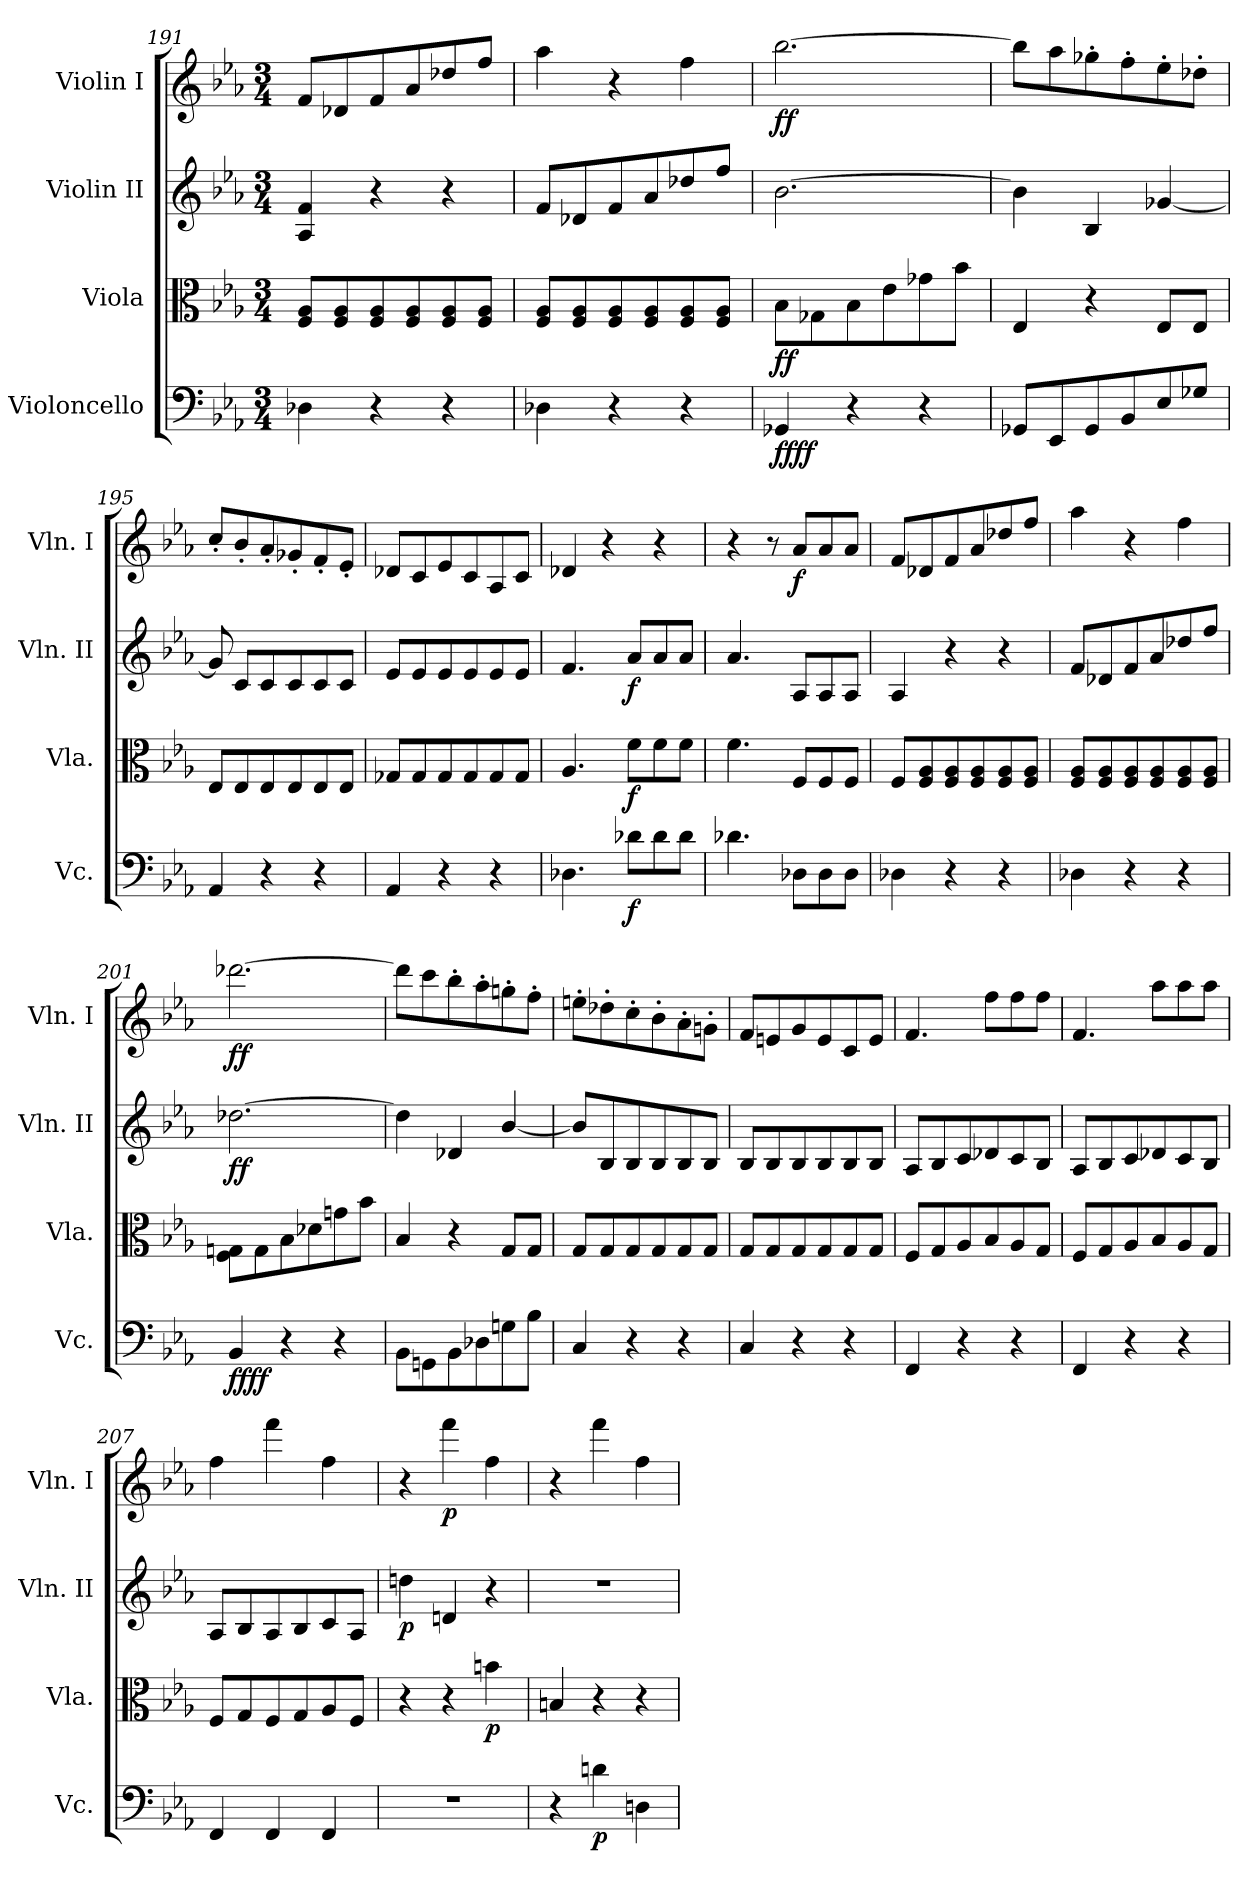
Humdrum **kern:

**kern	**dynam	**kern	**dynam	**kern	**dynam	**kern	**dynam
*part4	*part4	*part3	*part3	*part2	*part2	*part1	*part1
*staff4	*staff4	*staff3	*staff3	*staff2	*staff2	*staff1	*staff1
*I"Violoncello	*	*I"Viola	*	*I"Violin II	*	*I"Violin I	*
*I'Vc.	*	*I'Vla.	*	*I'Vln. II	*	*I'Vln. I	*
*clefF4	*	*clefC3	*	*clefG2	*	*clefG2	*
*k[b-e-a-]	*	*k[b-e-a-]	*	*k[b-e-a-]	*	*k[b-e-a-]	*
*c:	*	*c:	*	*c:	*	*c:	*
*M3/4	*	*M3/4	*	*M3/4	*	*M3/4	*
=191	=191	=191	=191	=191	=191	=191	=191
4D-X\	.	8F/ 8A-/L	.	4A-/ 4f/	.	8f/L	.
.	.	8F/ 8A-/	.	.	.	8d-X/	.
4r	.	8F/ 8A-/	.	4r	.	8f/	.
.	.	8F/ 8A-/	.	.	.	8a-/	.
4r	.	8F/ 8A-/	.	4r	.	8dd-X/	.
.	.	8F/ 8A-/J	.	.	.	8ff/J	.
=192	=192	=192	=192	=192	=192	=192	=192
4D-X\	.	8F/ 8A-/L	.	8f/L	.	4aa-\	.
.	.	8F/ 8A-/	.	8d-X/	.	.	.
4r	.	8F/ 8A-/	.	8f/	.	4r	.
.	.	8F/ 8A-/	.	8a-/	.	.	.
4r	.	8F/ 8A-/	.	8dd-X/	.	4ff\	.
.	.	8F/ 8A-/J	.	8ff/J	.	.	.
=193	=193	=193	=193	=193	=193	=193	=193
!	!LO:DY:b	!	!	!	!	!	!
!	!LO:DY:n=1:b	!	!LO:DY:b	!	!	!	!LO:DY:b
4GG-X/	ff ff	8B-\L	ff	[2.b-\	.	[2.bb-\	ff
.	.	8G-X\	.	.	.	.	.
4r	.	8B-\	.	.	.	.	.
.	.	8e-\	.	.	.	.	.
4r	.	8g-X\	.	.	.	.	.
.	.	8b-\J	.	.	.	.	.
!!LO:LB:g=z
=194	=194	=194	=194	=194	=194	=194	=194
8GG-X/L	.	4E-/	.	4b-\]	.	8bb-\L]	.
8EE-/	.	.	.	.	.	8aa-\	.
8GG-/	.	4r	.	4B-/	.	8gg-X'\	.
8BB-/	.	.	.	.	.	8ff'\	.
8E-/	.	8E-/L	.	[4g-X/	.	8ee-'\	.
8G-X/J	.	8E-/J	.	.	.	8dd-X'\J	.
=195	=195	=195	=195	=195	=195	=195	=195
4AA-/	.	8E-/L	.	8g-/]	.	8cc'/L	.
.	.	8E-/	.	8c/L	.	8b-'/	.
4r	.	8E-/	.	8c/	.	8a-'/	.
.	.	8E-/	.	8c/	.	8g-X'/	.
4r	.	8E-/	.	8c/	.	8f'/	.
.	.	8E-/J	.	8c/J	.	8e-'/J	.
=196	=196	=196	=196	=196	=196	=196	=196
4AA-/	.	8G-X/L	.	8e-/L	.	8d-X/L	.
.	.	8G-/	.	8e-/	.	8c/	.
4r	.	8G-/	.	8e-/	.	8e-/	.
.	.	8G-/	.	8e-/	.	8c/	.
4r	.	8G-/	.	8e-/	.	8A-/	.
.	.	8G-/J	.	8e-/J	.	8c/J	.
=197	=197	=197	=197	=197	=197	=197	=197
4.D-X\	.	4.A-/	.	4.f/	.	4d-X/	.
.	.	.	.	.	.	4r	.
!	!LO:DY:b	!	!LO:DY:b	!	!LO:DY:b	!	!
8d-X\L	f	8f\L	f	8a-/L	f	.	.
8d-\	.	8f\	.	8a-/	.	4r	.
8d-\J	.	8f\J	.	8a-/J	.	.	.
=198	=198	=198	=198	=198	=198	=198	=198
4.d-X\	.	4.f\	.	4.a-/	.	4r	.
.	.	.	.	.	.	8r	.
!	!	!	!	!	!	!	!LO:DY:b
8D-X\L	.	8F/L	.	8A-/L	.	8a-/L	f
8D-\	.	8F/	.	8A-/	.	8a-/	.
8D-\J	.	8F/J	.	8A-/J	.	8a-/J	.
=199	=199	=199	=199	=199	=199	=199	=199
4D-X\	.	8F/L	.	4A-/	.	8f/L	.
.	.	8F/ 8A-/	.	.	.	8d-X/	.
4r	.	8F/ 8A-/	.	4r	.	8f/	.
.	.	8F/ 8A-/	.	.	.	8a-/	.
4r	.	8F/ 8A-/	.	4r	.	8dd-X/	.
.	.	8F/ 8A-/J	.	.	.	8ff/J	.
!!LO:PB:g=z
=200	=200	=200	=200	=200	=200	=200	=200
4D-X\	.	8F/ 8A-/L	.	8f/L	.	4aa-\	.
.	.	8F/ 8A-/	.	8d-X/	.	.	.
4r	.	8F/ 8A-/	.	8f/	.	4r	.
.	.	8F/ 8A-/	.	8a-/	.	.	.
4r	.	8F/ 8A-/	.	8dd-X/	.	4ff\	.
.	.	8F/ 8A-/J	.	8ff/J	.	.	.
=201	=201	=201	=201	=201	=201	=201	=201
!	!LO:DY:b	!	!	!	!	!	!
!	!LO:DY:n=1:b	!	!	!	!LO:DY:b	!	!LO:DY:b
4BB-/	ff ff	8F\ 8Gn\L	.	[2.dd-X\	ff	[2.ddd-X\	ff
.	.	8G\	.	.	.	.	.
4r	.	8B-\	.	.	.	.	.
.	.	8d-X\	.	.	.	.	.
4r	.	8gn\	.	.	.	.	.
.	.	8b-\J	.	.	.	.	.
=202	=202	=202	=202	=202	=202	=202	=202
8BB-\L	.	4B-/	.	4dd-\]	.	8ddd-\L]	.
8GGn\	.	.	.	.	.	8ccc\	.
8BB-\	.	4r	.	4d-X/	.	8bb-'\	.
8D-X\	.	.	.	.	.	8aa-'\	.
8Gn\	.	8G/L	.	[4b-/	.	8ggn'\	.
8B-\J	.	8G/J	.	.	.	8ff'\J	.
=203	=203	=203	=203	=203	=203	=203	=203
4C/	.	8G/L	.	8b-/L]	.	8een'\L	.
.	.	8G/	.	8B-/	.	8dd-X'\	.
4r	.	8G/	.	8B-/	.	8cc'\	.
.	.	8G/	.	8B-/	.	8b-'\	.
4r	.	8G/	.	8B-/	.	8a-'\	.
.	.	8G/J	.	8B-/J	.	8gn'\J	.
=204	=204	=204	=204	=204	=204	=204	=204
4C/	.	8G/L	.	8B-/L	.	8f/L	.
.	.	8G/	.	8B-/	.	8en/	.
4r	.	8G/	.	8B-/	.	8g/	.
.	.	8G/	.	8B-/	.	8e/	.
4r	.	8G/	.	8B-/	.	8c/	.
.	.	8G/J	.	8B-/J	.	8e/J	.
=205	=205	=205	=205	=205	=205	=205	=205
4FF/	.	8F/L	.	8A-/L	.	4.f/	.
.	.	8G/	.	8B-/	.	.	.
4r	.	8A-/	.	8c/	.	.	.
.	.	8B-/	.	8d-X/	.	8ff\L	.
4r	.	8A-/	.	8c/	.	8ff\	.
.	.	8G/J	.	8B-/J	.	8ff\J	.
!!LO:LB:g=z
=206	=206	=206	=206	=206	=206	=206	=206
4FF/	.	8F/L	.	8A-/L	.	4.f/	.
.	.	8G/	.	8B-/	.	.	.
4r	.	8A-/	.	8c/	.	.	.
.	.	8B-/	.	8d-X/	.	8aa-\L	.
4r	.	8A-/	.	8c/	.	8aa-\	.
.	.	8G/J	.	8B-/J	.	8aa-\J	.
=207	=207	=207	=207	=207	=207	=207	=207
4FF/	.	8F/L	.	8A-/L	.	4ff\	.
.	.	8G/	.	8B-/	.	.	.
4FF/	.	8F/	.	8A-/	.	4fff\	.
.	.	8G/	.	8B-/	.	.	.
4FF/	.	8A-/	.	8c/	.	4ff\	.
.	.	8F/J	.	8A-/J	.	.	.
=208	=208	=208	=208	=208	=208	=208	=208
!	!	!	!	!	!LO:DY:b	!	!
2.r	.	4r	.	4ddn\	p	4r	.
!	!	!	!	!	!	!	!LO:DY:b
.	.	4r	.	4dn/	.	4fff\	p
!	!	!	!LO:DY:b	!	!	!	!
.	.	4bn\	p	4r	.	4ff\	.
=209	=209	=209	=209	=209	=209	=209	=209
4r	.	4Bn/	.	2.r	.	4r	.
!	!LO:DY:b	!	!	!	!	!	!
4dn\	p	4r	.	.	.	4fff\	.
4Dn\	.	4r	.	.	.	4ff\	.
=	=	=	=	=	=	=	=
*-	*-	*-	*-	*-	*-	*-	*-
